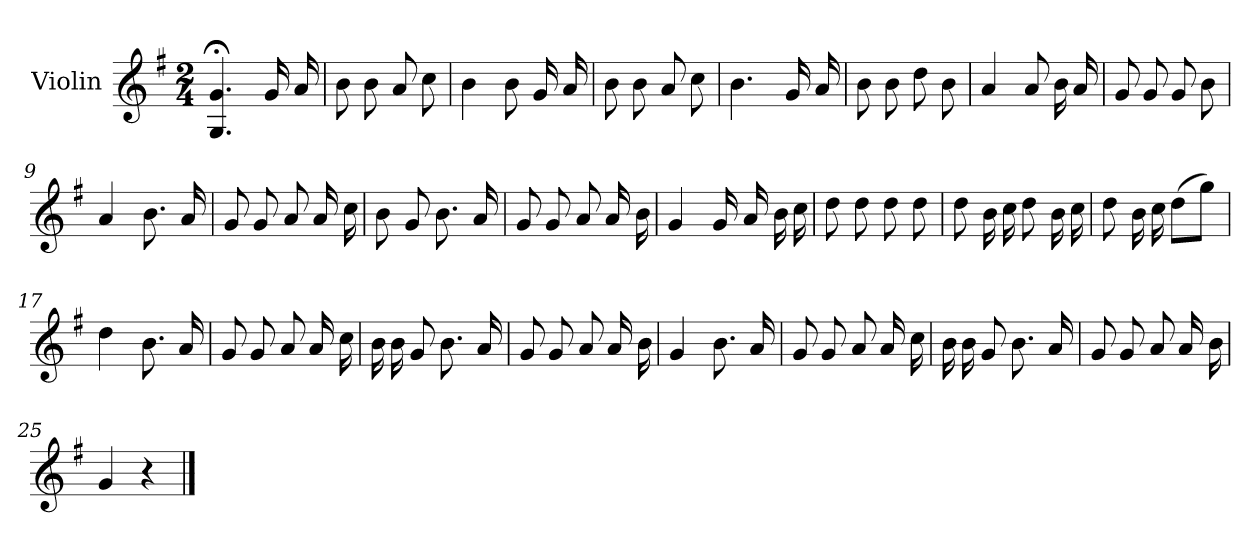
**kern
*part1
*staff1
*I"Violin
*I'Vln.
*clefG2
*k[f#]
*M2/4
=1
4.G;</ 4.g;</
16g/
16a/
=2
8b\
8b\
8a/
8cc\
=3
4b\
8b\
16g/
16a/
=4
8b\
8b\
8a/
8cc\
=5
4.b\
16g/
16a/
=6
8b\
8b\
8dd\
8b\
=7
4a/
8a/
16b\
16a/
!!LO:LB:g=z
=8
8g/
8g/
8g/
8b\
=9
4a/
8.b\
16a/
=10
8g/
8g/
8a/
16a/
16cc\
=11
8b\
8g/
8.b\
16a/
=12
8g/
8g/
8a/
16a/
16b\
=13
4g/
16g/
16a/
16b\
16cc\
=14
8dd\
8dd\
8dd\
8dd\
!!LO:LB:g=z
=15
8dd\
16b\
16cc\
8dd\
16b\
16cc\
=16
8dd\
16b\
16cc\
(>8dd\L
8gg\J)
=17
4dd\
8.b\
16a/
=18
8g/
8g/
8a/
16a/
16cc\
=19
16b\
16b\
8g/
8.b\
16a/
=20
8g/
8g/
8a/
16a/
16b\
=21
4g/
8.b\
16a/
!!LO:LB:g=z
=22
8g/
8g/
8a/
16a/
16cc\
=23
16b\
16b\
8g/
8.b\
16a/
=24
8g/
8g/
8a/
16a/
16b\
=25
4g/
4r
==
*-
